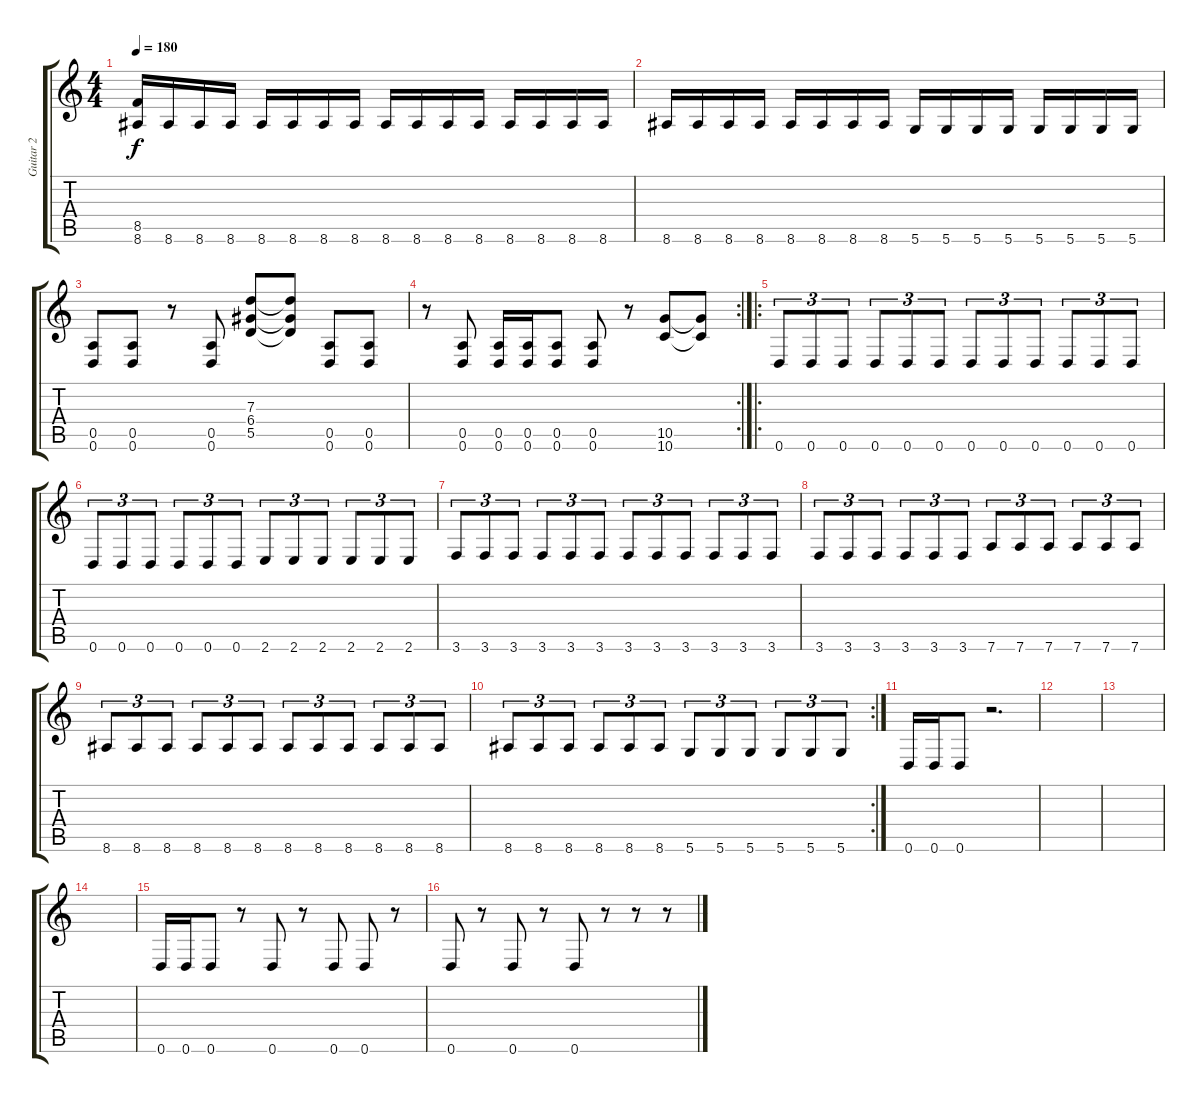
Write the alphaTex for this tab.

\track ("Guitar 2" "Guitar 2") {instrument electricguitarjazz}
\staff {score tabs}
\tuning (E4 B3 G3 D3 A2 D2) {hide}
\ts (4 4)
\tempo 180
\clef g2
\ks c
(8.5 8.6).16{dy f} 8.6.16 8.6.16 8.6.16 8.6.16 8.6.16 8.6.16 8.6.16 8.6.16 8.6.16 8.6.16 8.6.16 8.6.16 8.6.16 8.6.16 8.6.16 |
8.6.16 8.6.16 8.6.16 8.6.16 8.6.16 8.6.16 8.6.16 8.6.16 5.6.16 5.6.16 5.6.16 5.6.16 5.6.16 5.6.16 5.6.16 5.6.16 |
(0.5 0.6).8 (0.5 0.6).8 r.8 (0.5 0.6).8 (7.3 6.4 5.5).8 (7.3{t} 6.4{t} 5.5{t}).8 (0.5 0.6).8 (0.5 0.6).8 |
\rc 2
r.8 (0.5 0.6).8 (0.5 0.6).16 (0.5 0.6).16 (0.5 0.6).8 (0.5 0.6).8 r.8 (10.5 10.6).8 (10.5{t} 10.6{t}).8 |
\ro
0.6.8{tu (3 2)} 0.6.8{tu (3 2)} 0.6.8{tu (3 2)} 0.6.8{tu (3 2)} 0.6.8{tu (3 2)} 0.6.8{tu (3 2)} 0.6.8{tu (3 2)} 0.6.8{tu (3 2)} 0.6.8{tu (3 2)} 0.6.8{tu (3 2)} 0.6.8{tu (3 2)} 0.6.8{tu (3 2)} |
0.6.8{tu (3 2)} 0.6.8{tu (3 2)} 0.6.8{tu (3 2)} 0.6.8{tu (3 2)} 0.6.8{tu (3 2)} 0.6.8{tu (3 2)} 2.6.8{tu (3 2)} 2.6.8{tu (3 2)} 2.6.8{tu (3 2)} 2.6.8{tu (3 2)} 2.6.8{tu (3 2)} 2.6.8{tu (3 2)} |
3.6.8{tu (3 2)} 3.6.8{tu (3 2)} 3.6.8{tu (3 2)} 3.6.8{tu (3 2)} 3.6.8{tu (3 2)} 3.6.8{tu (3 2)} 3.6.8{tu (3 2)} 3.6.8{tu (3 2)} 3.6.8{tu (3 2)} 3.6.8{tu (3 2)} 3.6.8{tu (3 2)} 3.6.8{tu (3 2)} |
3.6.8{tu (3 2)} 3.6.8{tu (3 2)} 3.6.8{tu (3 2)} 3.6.8{tu (3 2)} 3.6.8{tu (3 2)} 3.6.8{tu (3 2)} 7.6.8{tu (3 2)} 7.6.8{tu (3 2)} 7.6.8{tu (3 2)} 7.6.8{tu (3 2)} 7.6.8{tu (3 2)} 7.6.8{tu (3 2)} |
8.6.8{tu (3 2)} 8.6.8{tu (3 2)} 8.6.8{tu (3 2)} 8.6.8{tu (3 2)} 8.6.8{tu (3 2)} 8.6.8{tu (3 2)} 8.6.8{tu (3 2)} 8.6.8{tu (3 2)} 8.6.8{tu (3 2)} 8.6.8{tu (3 2)} 8.6.8{tu (3 2)} 8.6.8{tu (3 2)} |
\rc 2
8.6.8{tu (3 2)} 8.6.8{tu (3 2)} 8.6.8{tu (3 2)} 8.6.8{tu (3 2)} 8.6.8{tu (3 2)} 8.6.8{tu (3 2)} 5.6.8{tu (3 2)} 5.6.8{tu (3 2)} 5.6.8{tu (3 2)} 5.6.8{tu (3 2)} 5.6.8{tu (3 2)} 5.6.8{tu (3 2)} |
0.6.16 0.6.16 0.6.8 r.2{d} |
|
|
|
0.6.16{balance 5} 0.6.16 0.6.8 r.8 0.6.8 r.8 0.6.8 0.6.8 r.8 |
0.6.8 r.8 0.6.8 r.8 0.6.8 r.8 r.8 r.8
